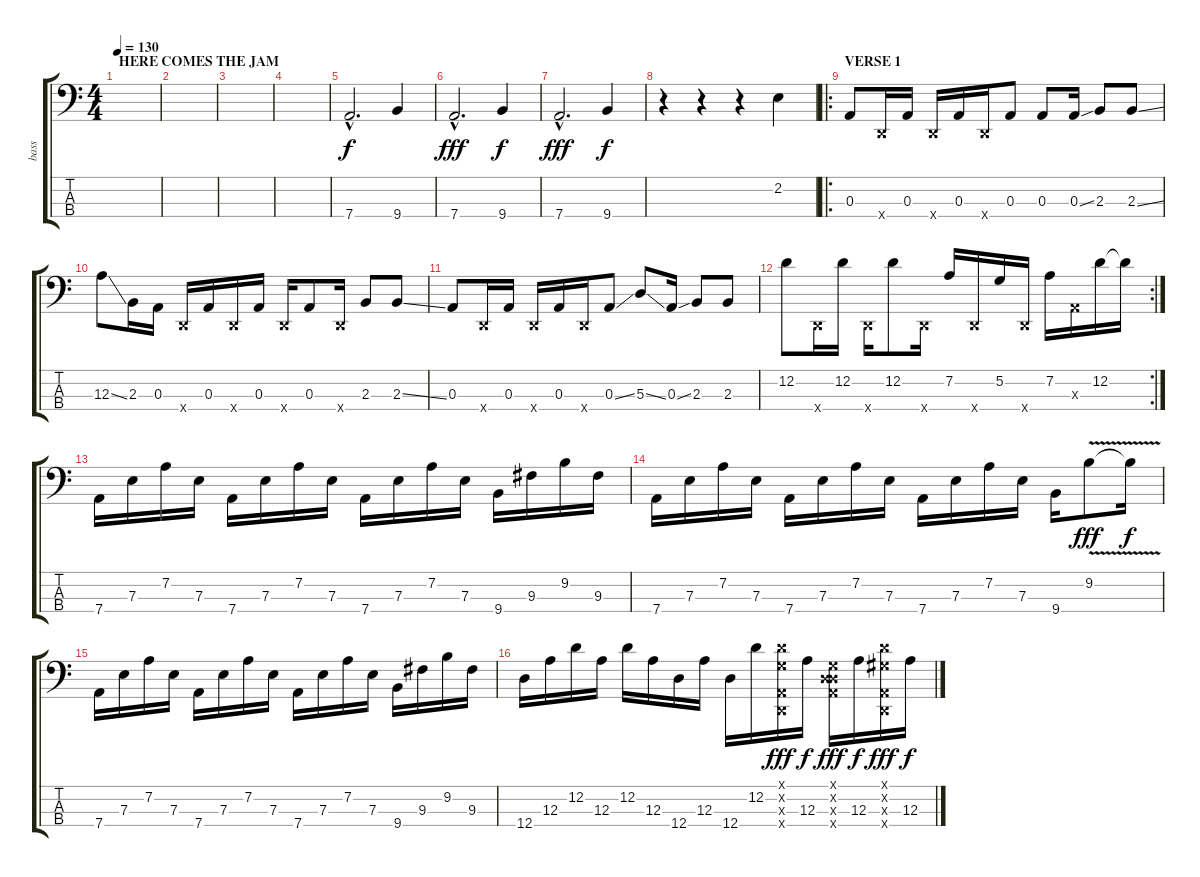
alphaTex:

\track ("bass" "bass") {instrument electricbasspick}
\staff {score tabs}
\tuning (G2 D2 A1 D1) {hide}
\ts (4 4)
\section ("" "HERE COMES THE JAM")
\tempo 130
\clef f4
\ks c
|
|
|
|
7.4{hac}.2{d} 9.4.4{dy f} |
7.4{hac}.2{d dy fff} 9.4.4{dy f} |
7.4{hac}.2{d dy fff} 9.4.4{dy f} |
r.4 r.4 r.4 2.2.4 |
\ro
\section ("" "VERSE 1")
0.3.8{instrument slapbass2} 0.4{x}.16 0.3.16 0.4{x}.16 0.3.16 0.4{x}.16 0.3.8 0.3.8 0.3{ss}.16 2.3.8 2.3{ss}.8 |
12.3{ss}.8 2.3.16 0.3.16 0.4{x}.16 0.3.16 0.4{x}.16 0.3.16 0.4{x}.16 0.3.8 0.4{x}.16 2.3.8 2.3{ss}.8 |
0.3.8 0.4{x}.16 0.3.16 0.4{x}.16 0.3.16 0.4{x}.16 0.3{ss}.8 5.3{ss}.8 0.3{ss}.16 2.3.8 2.3.8 |
\rc 2
12.2.8 0.4{x}.16 12.2.16 0.4{x}.16 12.2.8 0.4{x}.16 7.2.16 0.4{x}.16 5.2.16 0.4{x}.16 7.2.16 0.3{x}.16 12.2.16 12.2{t}.16 |
7.4.16{instrument electricbasspick} 7.3.16 7.2.16 7.3.16 7.4.16 7.3.16 7.2.16 7.3.16 7.4.16 7.3.16 7.2.16 7.3.16 9.4.16 9.3.16 9.2.16 9.3.16 |
7.4.16 7.3.16 7.2.16 7.3.16 7.4.16 7.3.16 7.2.16 7.3.16 7.4.16 7.3.16 7.2.16 7.3.16 9.4.16 9.2{v}.8{dy fff} 9.2{t}.16{dy f} |
7.4.16 7.3.16 7.2.16 7.3.16 7.4.16 7.3.16 7.2.16 7.3.16 7.4.16 7.3.16 7.2.16 7.3.16 9.4.16 9.3.16 9.2.16 9.3.16 |
12.4.16 12.3.16 12.2.16 12.3.16 12.2.16 12.3.16 12.4.16 12.3.16 12.4.16 12.2.16 (0.1{x} 12.2{x} 0.3{x} 0.4{x}).16{dy fff instrument slapbass1} 12.3.16{dy f instrument electricbasspick} (0.1{x} 0.2{x} 0.3{x} 12.4{x}).16{dy fff instrument slapbass1} 12.3.16{dy f instrument electricbasspick} (1.1{x} 12.2{x} 0.3{x} 0.4{x}).16{dy fff instrument slapbass1} 12.3.16{dy f instrument electricbasspick}
